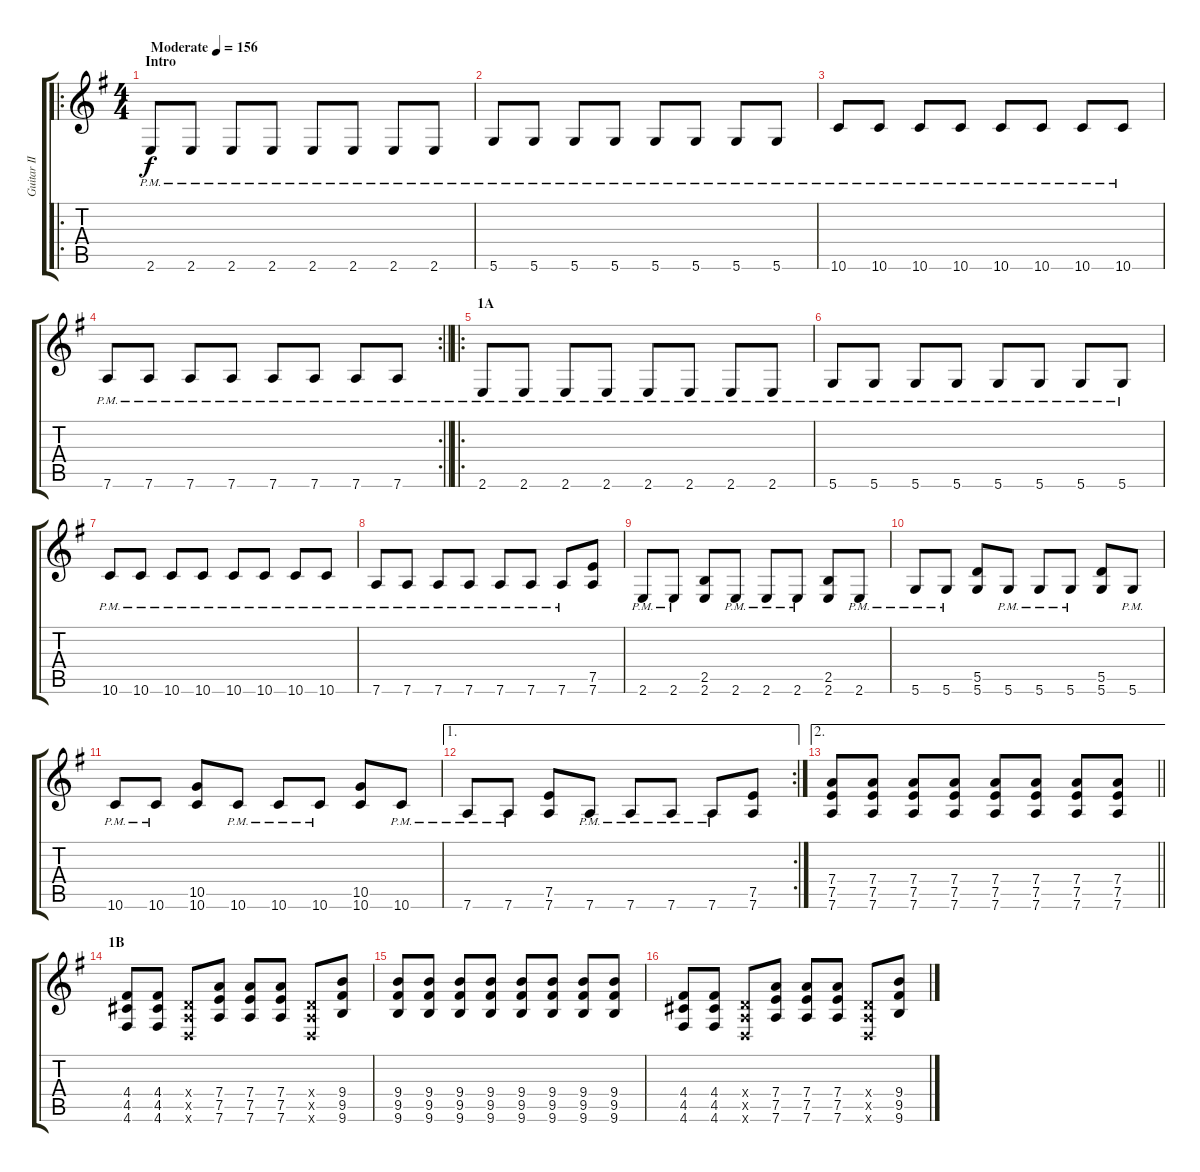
\track ("Guitar II" "Guitar II") {instrument overdrivenguitar}
\staff {score tabs}
\tuning (E4 B3 G3 D3 A2 D2) {hide}
\ro
\ts (4 4)
\section ("" "Intro")
\tempo (156 "Moderate")
\clef g2
\ks eminor
2.6{pm}.8{dy f instrument overdrivenguitar} 2.6{pm}.8 2.6{pm}.8 2.6{pm}.8 2.6{pm}.8 2.6{pm}.8 2.6{pm}.8 2.6{pm}.8 |
5.6{pm}.8 5.6{pm}.8 5.6{pm}.8 5.6{pm}.8 5.6{pm}.8 5.6{pm}.8 5.6{pm}.8 5.6{pm}.8 |
10.6{pm}.8 10.6{pm}.8 10.6{pm}.8 10.6{pm}.8 10.6{pm}.8 10.6{pm}.8 10.6{pm}.8 10.6{pm}.8 |
\rc 2
\barLineRight lightlight
7.6{pm}.8 7.6{pm}.8 7.6{pm}.8 7.6{pm}.8 7.6{pm}.8 7.6{pm}.8 7.6{pm}.8 7.6{pm}.8 |
\ro
\section ("" "1A")
2.6{pm}.8 2.6{pm}.8 2.6{pm}.8 2.6{pm}.8 2.6{pm}.8 2.6{pm}.8 2.6{pm}.8 2.6{pm}.8 |
5.6{pm}.8 5.6{pm}.8 5.6{pm}.8 5.6{pm}.8 5.6{pm}.8 5.6{pm}.8 5.6{pm}.8 5.6{pm}.8 |
10.6{pm}.8 10.6{pm}.8 10.6{pm}.8 10.6{pm}.8 10.6{pm}.8 10.6{pm}.8 10.6{pm}.8 10.6{pm}.8 |
7.6{pm}.8 7.6{pm}.8 7.6{pm}.8 7.6{pm}.8 7.6{pm}.8 7.6{pm}.8 7.6{pm}.8 (7.5 7.6).8 |
2.6{pm}.8 2.6{pm}.8 (2.5 2.6).8 2.6{pm}.8 2.6{pm}.8 2.6{pm}.8 (2.5 2.6).8 2.6{pm}.8 |
5.6{pm}.8 5.6{pm}.8 (5.5 5.6).8 5.6{pm}.8 5.6{pm}.8 5.6{pm}.8 (5.5 5.6).8 5.6{pm}.8 |
10.6{pm}.8 10.6{pm}.8 (10.5 10.6).8 10.6{pm}.8 10.6{pm}.8 10.6{pm}.8 (10.5 10.6).8 10.6{pm}.8 |
\ae 1
\rc 2
7.6{pm}.8 7.6{pm}.8 (7.5 7.6).8 7.6{pm}.8 7.6{pm}.8 7.6{pm}.8 7.6{pm}.8 (7.5 7.6).8 |
\ae 2
\barLineRight lightlight
(7.4 7.5 7.6).8 (7.4 7.5 7.6).8 (7.4 7.5 7.6).8 (7.4 7.5 7.6).8 (7.4 7.5 7.6).8 (7.4 7.5 7.6).8 (7.4 7.5 7.6).8 (7.4 7.5 7.6).8 |
\section ("" "1B")
(4.4 4.5 4.6).8 (4.4 4.5 4.6).8 (0.4{x} 0.5{x} 0.6{x}).8 (7.4 7.5 7.6).8 (7.4 7.5 7.6).8 (7.4 7.5 7.6).8 (0.4{x} 0.5{x} 0.6{x}).8 (9.4 9.5 9.6).8 |
(9.4 9.5 9.6).8 (9.4 9.5 9.6).8 (9.4 9.5 9.6).8 (9.4 9.5 9.6).8 (9.4 9.5 9.6).8 (9.4 9.5 9.6).8 (9.4 9.5 9.6).8 (9.4 9.5 9.6).8 |
(4.4 4.5 4.6).8 (4.4 4.5 4.6).8 (0.4{x} 0.5{x} 0.6{x}).8 (7.4 7.5 7.6).8 (7.4 7.5 7.6).8 (7.4 7.5 7.6).8 (0.4{x} 0.5{x} 0.6{x}).8 (9.4 9.5 9.6).8
